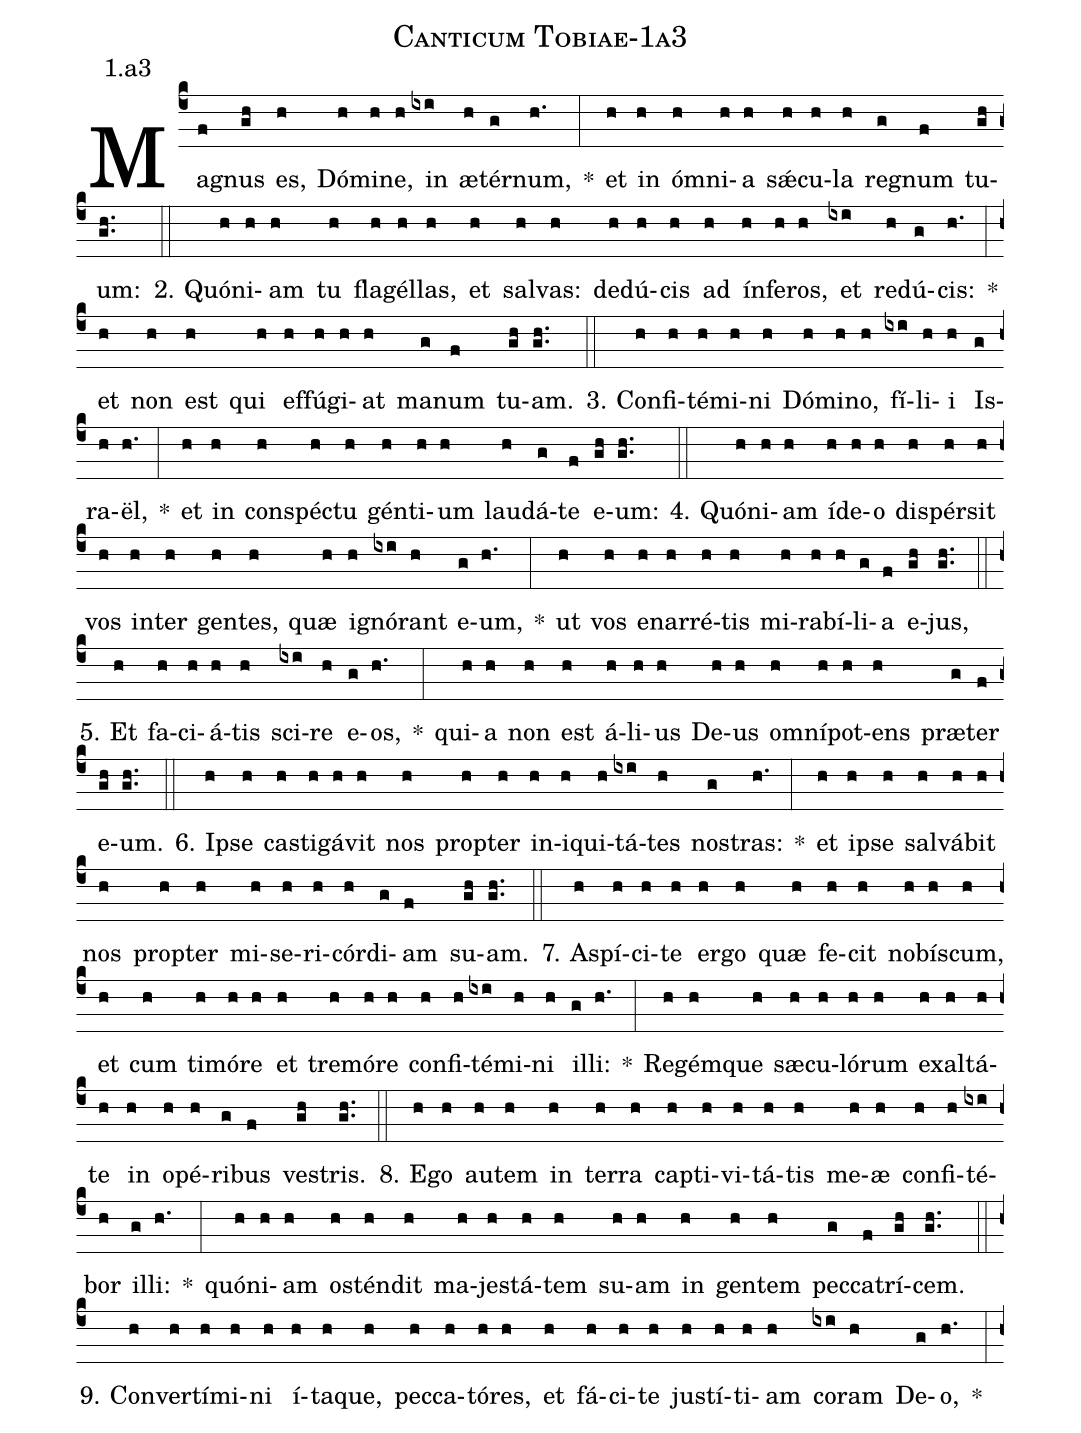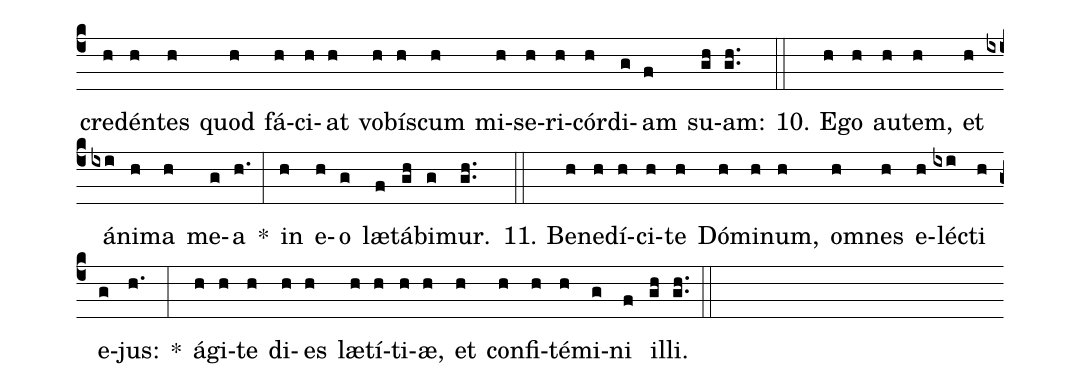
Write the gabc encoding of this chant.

name: Canticum Tobiae-1a3;
annotation: 1.a3;
%%
(c4)Ma(f)gnus(gh) es,(h) Dó(h)mi(h)ne,(h) in(ixi) æ(h)tér(g)num,(h.) *(:) et(h) in(h) óm(h)ni(h)a(h) sǽ(h)cu(h)la(h) re(g)gnum(f) tu(gh)um:(gh..) (::)
2. Quón(h)i(h)am(h) tu(h) fla(h)gél(h)las,(h) et(h) sal(h)vas:(h) de(h)dú(h)cis(h) ad(h) ín(h)fe(h)ros,(h) et(ixi) re(h)dú(g)cis:(h.) *(:) et(h) non(h) est(h) qui(h) ef(h)fú(h)gi(h)at(h) ma(g)num(f) tu(gh)am.(gh..) (::)
3. Con(h)fi(h)té(h)mi(h)ni(h) Dó(h)mi(h)no,(h) fí(ixi)li(h)i(h) Is(g)ra(h)ël,(h.) *(:) et(h) in(h) con(h)spéc(h)tu(h) gén(h)ti(h)um(h) lau(h)dá(g)te(f) e(gh)um:(gh..) (::)
4. Quón(h)i(h)am(h) íd(h)e(h)o(h) di(h)spér(h)sit(h) vos(h) in(h)ter(h) gen(h)tes,(h) quæ(h) i(h)gnó(ixi)rant(h) e(g)um,(h.) *(:) ut(h) vos(h) e(h)nar(h)ré(h)tis(h) mi(h)ra(h)bí(h)li(g)a(f) e(gh)jus,(gh..) (::)
5. Et(h) fa(h)ci(h)á(h)tis(h) sci(ixi)re(h) e(g)os,(h.) *(:) qui(h)a(h) non(h) est(h) á(h)li(h)us(h) De(h)us(h) om(h)ní(h)pot(h)ens(h) præ(g)ter(f) e(gh)um.(gh..) (::)
6. Ip(h)se(h) cas(h)ti(h)gá(h)vit(h) nos(h) prop(h)ter(h) in(h)i(h)qui(h)tá(ixi)tes(h) nos(g)tras:(h.) *(:) et(h) ip(h)se(h) sal(h)vá(h)bit(h) nos(h) prop(h)ter(h) mi(h)se(h)ri(h)cór(h)di(g)am(f) su(gh)am.(gh..) (::)
7. A(h)spí(h)ci(h)te(h) er(h)go(h) quæ(h) fe(h)cit(h) no(h)bís(h)cum,(h) et(h) cum(h) ti(h)mó(h)re(h) et(h) tre(h)mó(h)re(h) con(h)fi(h)té(ixi)mi(h)ni(h) il(g)li:(h.) *(:) Re(h)gém(h)que(h) sæ(h)cu(h)ló(h)rum(h) ex(h)al(h)tá(h)te(h) in(h) o(h)pé(h)ri(g)bus(f) ves(gh)tris.(gh..) (::)
8. E(h)go(h) au(h)tem(h) in(h) ter(h)ra(h) cap(h)ti(h)vi(h)tá(h)tis(h) me(h)æ(h) con(h)fi(h)té(ixi)bor(h) il(g)li:(h.) *(:) quón(h)i(h)am(h) os(h)tén(h)dit(h) ma(h)jes(h)tá(h)tem(h) su(h)am(h) in(h) gen(h)tem(h) pec(g)ca(f)trí(gh)cem.(gh..) (::)
9. Con(h)ver(h)tí(h)mi(h)ni(h) í(h)ta(h)que,(h) pec(h)ca(h)tó(h)res,(h) et(h) fá(h)ci(h)te(h) jus(h)tí(h)ti(h)am(h) co(ixi)ram(h) De(g)o,(h.) *(:) cre(h)dén(h)tes(h) quod(h) fá(h)ci(h)at(h) vo(h)bís(h)cum(h) mi(h)se(h)ri(h)cór(h)di(g)am(f) su(gh)am:(gh..) (::)
10. E(h)go(h) au(h)tem,(h) et(h) á(ixi)ni(h)ma(h) me(g)a(h.) *(:) in(h) e(h)o(g) læ(f)tá(gh)bi(g)mur.(gh..) (::)
11. Be(h)ne(h)dí(h)ci(h)te(h) Dó(h)mi(h)num,(h) om(h)nes(h) e(h)léc(ixi)ti(h) e(g)jus:(h.) *(:) á(h)gi(h)te(h) di(h)es(h) læ(h)tí(h)ti(h)æ,(h) et(h) con(h)fi(h)té(h)mi(g)ni(f) il(gh)li.(gh..) (::)
